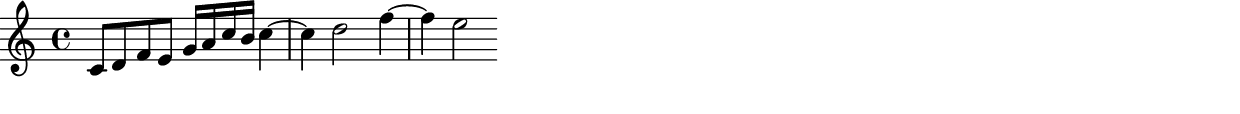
\include "lilypond-book-preamble.ly"
\paper {
  #(define dump-extents #t)

  indent = 0\mm
  line-width = 210\mm - 2.0 * 0.4\in
  ragged-right = ##t
  force-assignment = #""
  line-width = #(- line-width (* mm  3.000000))
}
\header {
  title = ""
  composer = ""
}
\layout {
}

<<
    \new Staff {   \set Staff.instrumentName = "" \clef treble <c'>8 <d'>8 <f'>8 <e'>8 <g'>16 <a'>16 <c''>16 <b'>16 <c''>4~ <c''>4 <d''>2 <f''>4~ <f''>4 <e''>2
               }
>>